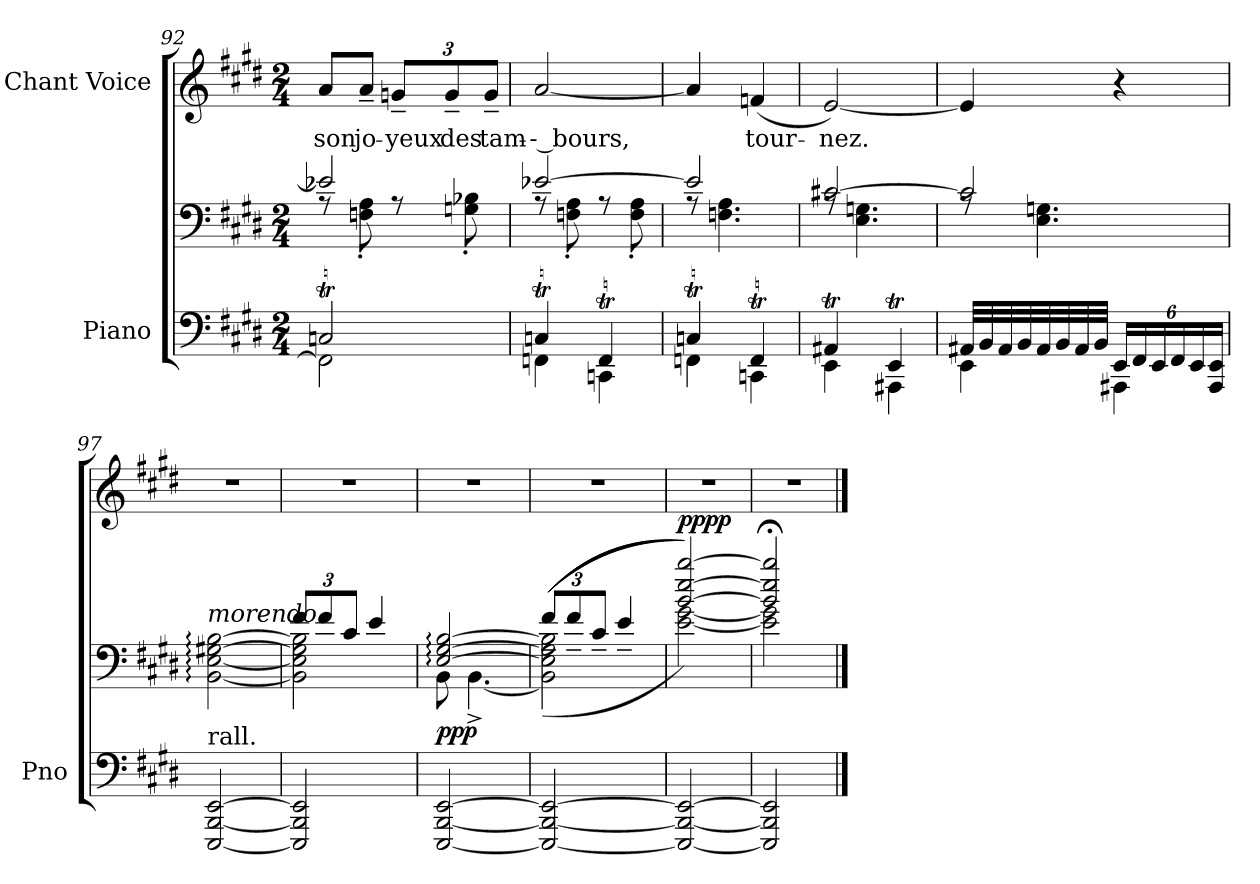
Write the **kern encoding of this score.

**kern	**kern	**dynam	**kern	**text
*part2	*part2	*part2	*part1	*part1
*staff3	*staff2	*staff2/3	*staff1	*staff1
*I"Piano	*	*	*I"Chant Voice	*
*I'Pno	*	*	*	*
*clefF4	*clefF4	*	*clefG2	*
*k[f#c#g#d#]	*k[f#c#g#d#]	*	*k[f#c#g#d#]	*
*M2/4	*M2/4	*	*M2/4	*
=92	=92	=92	=92	=92
*^	*^	*	*	*
!	!	!	!	!	!	!LO:LY:b
2CnT/	2FF\]	2e-X/]	8rA	.	8a/L	son
!	!	!	!	!	!	!LO:LY:b
.	.	.	8Fn\' 8A\'	.	8a~/J	jo-
!	!	!	!	!	!	!LO:LY:b
.	.	.	8rA	.	12gn~/L	-yeux
!	!	!	!	!	!	!LO:LY:b
.	.	.	.	.	12g~/	des
.	.	.	8Gn\' 8B-X\'	.	.	.
!	!	!	!	!	!	!LO:LY:b
.	.	.	.	.	12g~/J	tam-
!!LO:LB:g=z
=93	=93	=93	=93	=93	=93	=93
!	!	!	!	!LO:DY:b=2	!	!LO:LY:b
!	!	!	!	!LO:DY:n=1:a	!	!
!	!	!	!	!LO:DY:n=2:b	!	!
4CnT/	4FFn\	[2e-X/	8rA	pp sf pp	[2a/	-- bours,
.	.	.	8Fn\' 8A\'	.	.	.
4FFT/	4CCn\	.	8rA	.	.	.
.	.	.	8F\' 8A\'	.	.	.
=94	=94	=94	=94	=94	=94	=94
4CnT/	4FFn\	2e-/]	8rA	.	4a/]	.
.	.	.	4.Fn\ 4.A\	.	.	.
!	!	!	!	!	!	!LO:LY:b
4FFT/	4CCn\	.	.	.	(<4fn/	tour-
=95	=95	=95	=95	=95	=95	=95
!	!	!	!	!LO:DY:a	!	!LO:LY:b
!	!	!	!	!LO:DY:n=1:b	!	!
4AA#Xt/	4EE\	[2c#X/	8rA	mp ppp	[2e/)	-nez.
.	.	.	4.E\ 4.Gn\	.	.	.
4EET/	4AAA#X\	.	.	.	.	.
=96	=96	=96	=96	=96	=96	=96
32AA#X/LLL	4EE\	2c#/]	8rA	.	4e/]	.
32BB/	.	.	.	.	.	.
32AA#/	.	.	.	.	.	.
32BB/	.	.	.	.	.	.
32AA#/	.	.	4.E\ 4.Gn\	.	.	.
32BB/	.	.	.	.	.	.
32AA#/	.	.	.	.	.	.
32BB/JJJ	.	.	.	.	.	.
*Xbrackettup	*	*	*	*	*	*
24EE/LL	4AAA#X\	.	.	.	4r	.
24FF#/	.	.	.	.	.	.
24EE/	.	.	.	.	.	.
24FF#/	.	.	.	.	.	.
24EE/	.	.	.	.	.	.
24AAA#/ 24EE/JJ	.	.	.	.	.	.
*v	*v	*	*	*	*	*
*	*v	*v	*	*	*
!!LO:LB:g=z
=97	=97	=97	=97	=97
*	*	*	*MM42	*
!	!LO:TX:a:i:t=morendo	!	!	!
!LO:TX:a:t=rall.	!	!	!	!
[2EEE/ [2BBB/ [2EE/	[2BB\: [2E\: [2G#X\: [2B\:	.	2r	.
=98	=98	=98	=98	=98
*	*^	*	*	*
*	*	*Xbrackettup	*	*	*
*	*v	*v	*	*	*
*	*	*	*MM40	*
*	*^	*	*	*
2EEE/] 2BBB/] 2EE/]	2BB\] 2E\] 2G#\] 2B\]	12f#/L	.	2r	.
.	.	12f#/	.	.	.
.	.	12c#/J	.	.	.
.	.	4e/	.	.	.
=99	=99	=99	=99	=99	=99
*	*	*	*	*MM38	*
!	!	!	!LO:DY:b	!	!
[2EEE/ [2BBB/ [2EE/	[2E/: [2G#/: [2B/:	8BB\	ppp	2r	.
.	.	[4.BB^\	.	.	.
=100	=100	=100	=100	=100	=100
2EEE/_ 2BBB/_ 2EE/_	(<(<(<(<2BB\] 2E\] 2G#\] 2B\]	12f#~/L	.	2r	.
.	.	12f#~/	.	.	.
.	.	12c#~/J	.	.	.
.	.	4e~/	.	.	.
=101	=101	=101	=101	=101	=101
!	!	!	!LO:DY:a	!	!
2EEE/_ 2BBB/_ 2EE/_	[2b/ [2ee/ [2bb/))))	[2e\ [2g#\	pppp	2r	.
=102	=102	=102	=102	=102	=102
2EEE/] 2BBB/] 2EE/]	2b/];< 2ee/];< 2bb/];<	2e\] 2g#\]	.	2r	.
*	*v	*v	*	*	*
==	==	==	==	==
*-	*-	*-	*-	*-
